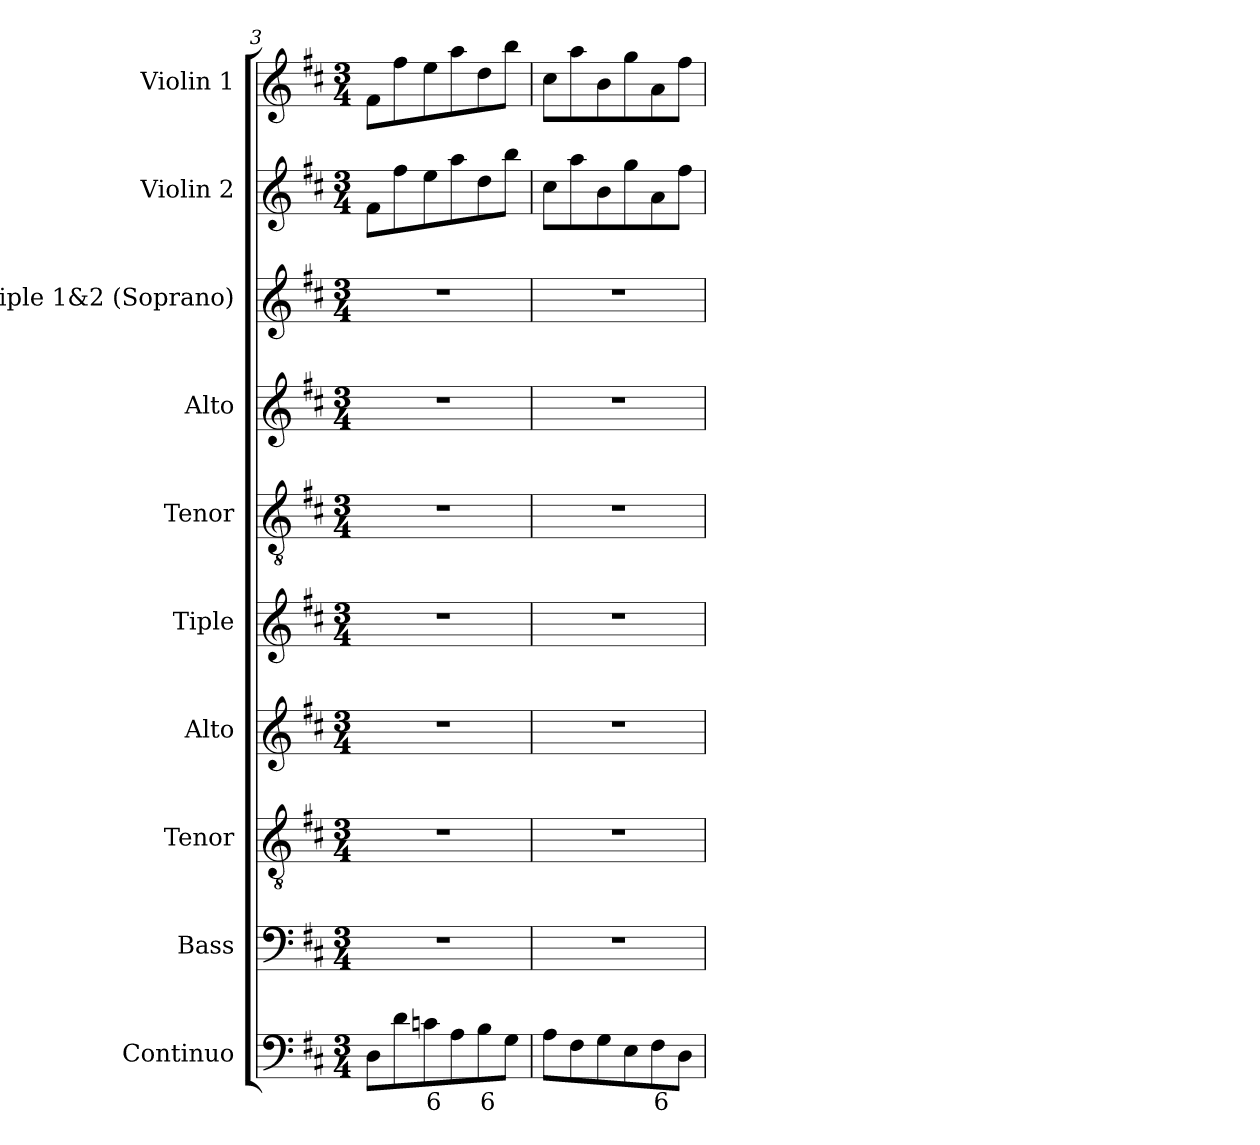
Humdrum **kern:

**kern	**text	**kern	**kern	**kern	**kern	**kern	**kern	**kern	**kern	**kern
*part10	*part10	*part9	*part8	*part7	*part6	*part5	*part4	*part3	*part2	*part1
*staff10	*staff10	*staff9	*staff8	*staff7	*staff6	*staff5	*staff4	*staff3	*staff2	*staff1
*I"Continuo	*	*I"Bass	*I"Tenor	*I"Alto	*I"Tiple	*I"Tenor	*I"Alto	*I"Tiple 1&2 (Soprano)	*I"Violin 2	*I"Violin 1
*I'Cont.	*	*I'B.	*I'T.	*I'A.	*	*I'T.	*I'A.	*I'S.	*I'Vln. 2	*I'Vln. 1
*clefF4	*	*clefF4	*clefGv2	*clefG2	*clefG2	*clefGv2	*clefG2	*clefG2	*clefG2	*clefG2
*	*	*	*ITrd7c12	*	*	*ITrd7c12	*	*	*	*
*k[f#c#]	*	*k[f#c#]	*k[f#c#]	*k[f#c#]	*k[f#c#]	*k[f#c#]	*k[f#c#]	*k[f#c#]	*k[f#c#]	*k[f#c#]
*D:	*	*D:	*D:	*D:	*D:	*D:	*D:	*D:	*D:	*D:
*M3/4	*	*M3/4	*M3/4	*M3/4	*M3/4	*M3/4	*M3/4	*M3/4	*M3/4	*M3/4
=3	=3	=3	=3	=3	=3	=3	=3	=3	=3	=3
!	!	!LO:N:vis=1	!LO:N:vis=1	!LO:N:vis=1	!LO:N:vis=1	!LO:N:vis=1	!LO:N:vis=1	!LO:N:vis=1	!	!
8Di\L	.	2.r	2.r	2.r	2.r	2.r	2.r	2.r	8f#i\L	8f#i\L
8di\	.	.	.	.	.	.	.	.	8ff#i\	8ff#i\
!	!LO:LY:b:color=#000000	!	!	!	!	!	!	!	!	!
8cni\	6	.	.	.	.	.	.	.	8eei\	8eei\
8Ai\	.	.	.	.	.	.	.	.	8aai\	8aai\
!	!LO:LY:b:color=#000000	!	!	!	!	!	!	!	!	!
8Bi\	6	.	.	.	.	.	.	.	8ddi\	8ddi\
8Gi\J	.	.	.	.	.	.	.	.	8bbi\J	8bbi\J
=4	=4	=4	=4	=4	=4	=4	=4	=4	=4	=4
!	!	!LO:N:vis=1	!LO:N:vis=1	!LO:N:vis=1	!LO:N:vis=1	!LO:N:vis=1	!LO:N:vis=1	!LO:N:vis=1	!	!
8Ai\L	.	2.r	2.r	2.r	2.r	2.r	2.r	2.r	8cc#i\L	8cc#i\L
8F#i\	.	.	.	.	.	.	.	.	8aai\	8aai\
8Gi\	.	.	.	.	.	.	.	.	8bi\	8bi\
8Ei\	.	.	.	.	.	.	.	.	8ggi\	8ggi\
!	!LO:LY:b:color=#000000	!	!	!	!	!	!	!	!	!
8F#i\	6	.	.	.	.	.	.	.	8ai\	8ai\
8Di\J	.	.	.	.	.	.	.	.	8ff#i\J	8ff#i\J
=	=	=	=	=	=	=	=	=	=	=
*-	*-	*-	*-	*-	*-	*-	*-	*-	*-	*-
